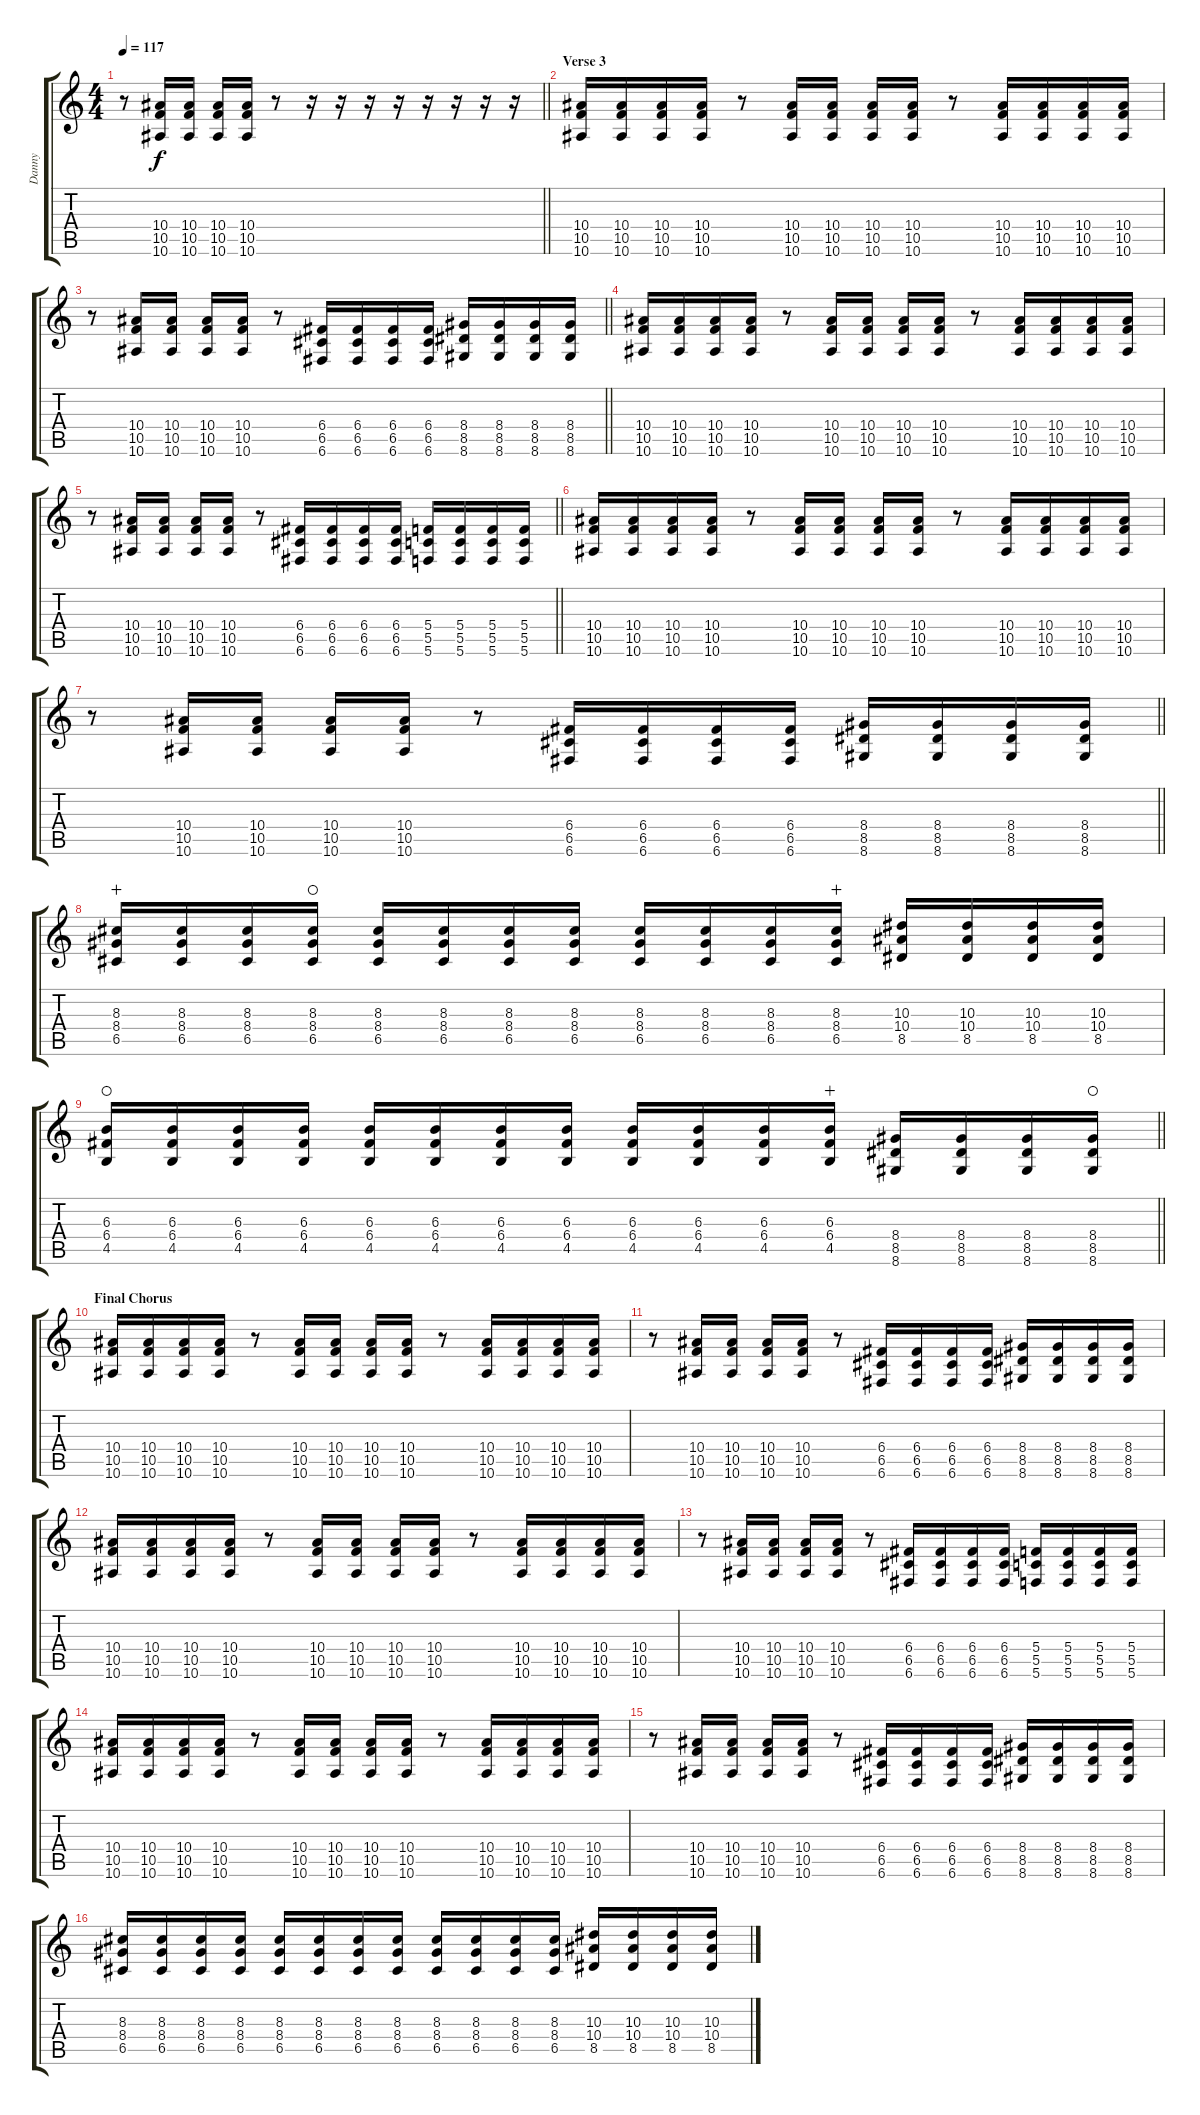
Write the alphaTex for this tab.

\track ("Danny" "Danny") {instrument distortionguitar}
\staff {score tabs}
\tuning (D4 A3 F3 C3 G2 C2) {hide}
\ts (4 4)
\tempo 117
\clef g2
\barLineRight lightlight
\ks c
r.8{dy f} (10.4 10.5 10.6).16 (10.4 10.5 10.6).16 (10.4 10.5 10.6).16 (10.4 10.5 10.6).16 r.8 r.16 r.16 r.16 r.16 r.16 r.16 r.16 r.16 |
\section ("" "Verse 3")
(10.4 10.5 10.6).16 (10.4 10.5 10.6).16 (10.4 10.5 10.6).16 (10.4 10.5 10.6).16 r.8 (10.4 10.5 10.6).16 (10.4 10.5 10.6).16 (10.4 10.5 10.6).16 (10.4 10.5 10.6).16 r.8 (10.4 10.5 10.6).16 (10.4 10.5 10.6).16 (10.4 10.5 10.6).16 (10.4 10.5 10.6).16 |
\barLineRight lightlight
r.8 (10.4 10.5 10.6).16 (10.4 10.5 10.6).16 (10.4 10.5 10.6).16 (10.4 10.5 10.6).16 r.8 (6.4 6.5 6.6).16 (6.4 6.5 6.6).16 (6.4 6.5 6.6).16 (6.4 6.5 6.6).16 (8.4 8.5 8.6).16 (8.4 8.5 8.6).16 (8.4 8.5 8.6).16 (8.4 8.5 8.6).16 |
(10.4 10.5 10.6).16 (10.4 10.5 10.6).16 (10.4 10.5 10.6).16 (10.4 10.5 10.6).16 r.8 (10.4 10.5 10.6).16 (10.4 10.5 10.6).16 (10.4 10.5 10.6).16 (10.4 10.5 10.6).16 r.8 (10.4 10.5 10.6).16 (10.4 10.5 10.6).16 (10.4 10.5 10.6).16 (10.4 10.5 10.6).16 |
\barLineRight lightlight
r.8 (10.4 10.5 10.6).16 (10.4 10.5 10.6).16 (10.4 10.5 10.6).16 (10.4 10.5 10.6).16 r.8 (6.4 6.5 6.6).16 (6.4 6.5 6.6).16 (6.4 6.5 6.6).16 (6.4 6.5 6.6).16 (5.4 5.5 5.6).16 (5.4 5.5 5.6).16 (5.4 5.5 5.6).16 (5.4 5.5 5.6).16 |
(10.4 10.5 10.6).16 (10.4 10.5 10.6).16 (10.4 10.5 10.6).16 (10.4 10.5 10.6).16 r.8 (10.4 10.5 10.6).16 (10.4 10.5 10.6).16 (10.4 10.5 10.6).16 (10.4 10.5 10.6).16 r.8 (10.4 10.5 10.6).16 (10.4 10.5 10.6).16 (10.4 10.5 10.6).16 (10.4 10.5 10.6).16 |
\barLineRight lightlight
r.8 (10.4 10.5 10.6).16 (10.4 10.5 10.6).16 (10.4 10.5 10.6).16 (10.4 10.5 10.6).16 r.8 (6.4 6.5 6.6).16 (6.4 6.5 6.6).16 (6.4 6.5 6.6).16 (6.4 6.5 6.6).16 (8.4 8.5 8.6).16 (8.4 8.5 8.6).16 (8.4 8.5 8.6).16 (8.4 8.5 8.6).16 |
(8.3 8.4 6.5).16{wahc} (8.3 8.4 6.5).16 (8.3 8.4 6.5).16 (8.3 8.4 6.5).16{waho} (8.3 8.4 6.5).16 (8.3 8.4 6.5).16 (8.3 8.4 6.5).16 (8.3 8.4 6.5).16 (8.3 8.4 6.5).16 (8.3 8.4 6.5).16 (8.3 8.4 6.5).16 (8.3 8.4 6.5).16{wahc} (10.3 10.4 8.5).16 (10.3 10.4 8.5).16 (10.3 10.4 8.5).16 (10.3 10.4 8.5).16 |
\barLineRight lightlight
(6.3 6.4 4.5).16{waho} (6.3 6.4 4.5).16 (6.3 6.4 4.5).16 (6.3 6.4 4.5).16 (6.3 6.4 4.5).16 (6.3 6.4 4.5).16 (6.3 6.4 4.5).16 (6.3 6.4 4.5).16 (6.3 6.4 4.5).16 (6.3 6.4 4.5).16 (6.3 6.4 4.5).16 (6.3 6.4 4.5).16{wahc} (8.4 8.5 8.6).16 (8.4 8.5 8.6).16 (8.4 8.5 8.6).16 (8.4 8.5 8.6).16{waho} |
\section ("" "Final Chorus")
(10.4 10.5 10.6).16 (10.4 10.5 10.6).16 (10.4 10.5 10.6).16 (10.4 10.5 10.6).16 r.8 (10.4 10.5 10.6).16 (10.4 10.5 10.6).16 (10.4 10.5 10.6).16 (10.4 10.5 10.6).16 r.8 (10.4 10.5 10.6).16 (10.4 10.5 10.6).16 (10.4 10.5 10.6).16 (10.4 10.5 10.6).16 |
r.8 (10.4 10.5 10.6).16 (10.4 10.5 10.6).16 (10.4 10.5 10.6).16 (10.4 10.5 10.6).16 r.8 (6.4 6.5 6.6).16 (6.4 6.5 6.6).16 (6.4 6.5 6.6).16 (6.4 6.5 6.6).16 (8.4 8.5 8.6).16 (8.4 8.5 8.6).16 (8.4 8.5 8.6).16 (8.4 8.5 8.6).16 |
(10.4 10.5 10.6).16 (10.4 10.5 10.6).16 (10.4 10.5 10.6).16 (10.4 10.5 10.6).16 r.8 (10.4 10.5 10.6).16 (10.4 10.5 10.6).16 (10.4 10.5 10.6).16 (10.4 10.5 10.6).16 r.8 (10.4 10.5 10.6).16 (10.4 10.5 10.6).16 (10.4 10.5 10.6).16 (10.4 10.5 10.6).16 |
r.8 (10.4 10.5 10.6).16 (10.4 10.5 10.6).16 (10.4 10.5 10.6).16 (10.4 10.5 10.6).16 r.8 (6.4 6.5 6.6).16 (6.4 6.5 6.6).16 (6.4 6.5 6.6).16 (6.4 6.5 6.6).16 (5.4 5.5 5.6).16 (5.4 5.5 5.6).16 (5.4 5.5 5.6).16 (5.4 5.5 5.6).16 |
(10.4 10.5 10.6).16 (10.4 10.5 10.6).16 (10.4 10.5 10.6).16 (10.4 10.5 10.6).16 r.8 (10.4 10.5 10.6).16 (10.4 10.5 10.6).16 (10.4 10.5 10.6).16 (10.4 10.5 10.6).16 r.8 (10.4 10.5 10.6).16 (10.4 10.5 10.6).16 (10.4 10.5 10.6).16 (10.4 10.5 10.6).16 |
r.8 (10.4 10.5 10.6).16 (10.4 10.5 10.6).16 (10.4 10.5 10.6).16 (10.4 10.5 10.6).16 r.8 (6.4 6.5 6.6).16 (6.4 6.5 6.6).16 (6.4 6.5 6.6).16 (6.4 6.5 6.6).16 (8.4 8.5 8.6).16 (8.4 8.5 8.6).16 (8.4 8.5 8.6).16 (8.4 8.5 8.6).16 |
(8.3 8.4 6.5).16 (8.3 8.4 6.5).16 (8.3 8.4 6.5).16 (8.3 8.4 6.5).16 (8.3 8.4 6.5).16 (8.3 8.4 6.5).16 (8.3 8.4 6.5).16 (8.3 8.4 6.5).16 (8.3 8.4 6.5).16 (8.3 8.4 6.5).16 (8.3 8.4 6.5).16 (8.3 8.4 6.5).16 (10.3 10.4 8.5).16 (10.3 10.4 8.5).16 (10.3 10.4 8.5).16 (10.3 10.4 8.5).16
